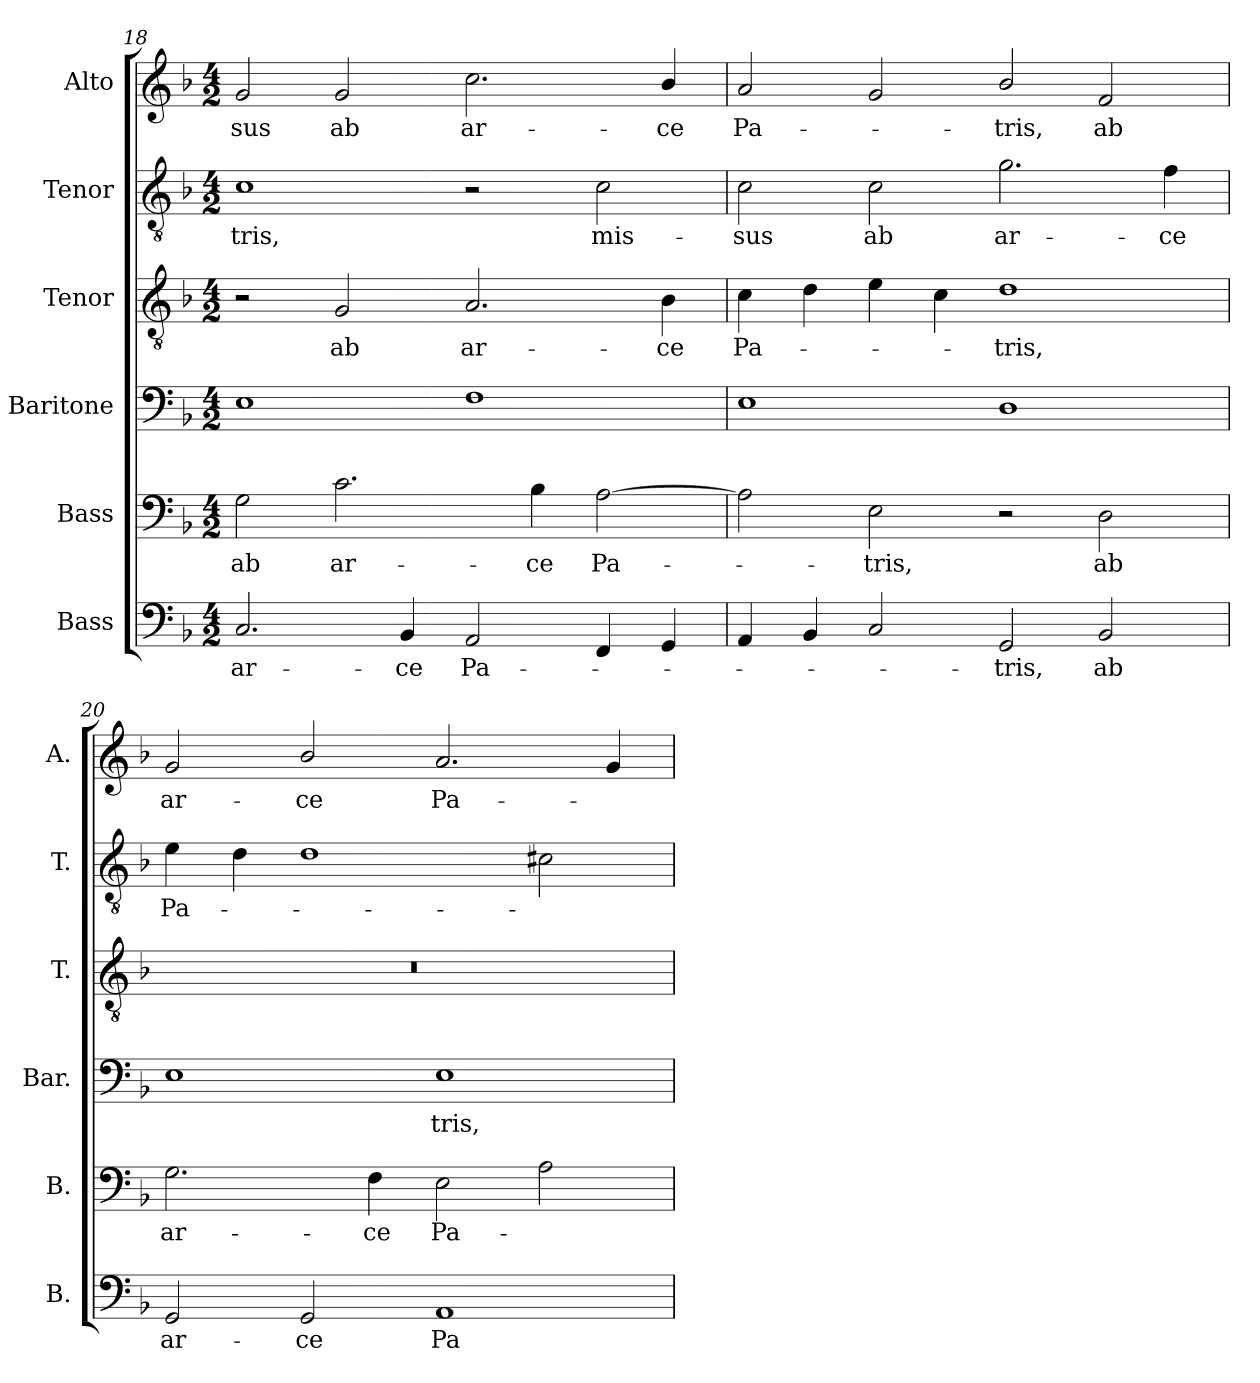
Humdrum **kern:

**kern	**text	**kern	**text	**kern	**text	**kern	**text	**kern	**text	**kern	**text
*part6	*part6	*part5	*part5	*part4	*part4	*part3	*part3	*part2	*part2	*part1	*part1
*staff6	*staff6	*staff5	*staff5	*staff4	*staff4	*staff3	*staff3	*staff2	*staff2	*staff1	*staff1
*I"Bass	*	*I"Bass	*	*I"Baritone	*	*I"Tenor	*	*I"Tenor	*	*I"Alto	*
*I'B.	*	*I'B.	*	*I'Bar.	*	*I'T.	*	*I'T.	*	*I'A.	*
*clefF4	*	*clefF4	*	*clefF4	*	*clefGv2	*	*clefGv2	*	*clefG2	*
*	*	*	*	*	*	*ITrd7c12	*	*ITrd7c12	*	*	*
*k[b-]	*	*k[b-]	*	*k[b-]	*	*k[b-]	*	*k[b-]	*	*k[b-]	*
*F:	*	*F:	*	*F:	*	*F:	*	*F:	*	*F:	*
*M4/2	*	*M4/2	*	*M4/2	*	*M4/2	*	*M4/2	*	*M4/2	*
=18	=18	=18	=18	=18	=18	=18	=18	=18	=18	=18	=18
!	!LO:LY:b:color=#000000	!	!	!	!	!	!	!	!	!	!
!	!	!	!LO:LY:b:color=#000000	!	!	!	!	!	!	!	!
!	!	!	!	!	!	!	!	!	!LO:LY:b:color=#000000	!	!
!	!	!	!	!	!	!	!	!	!	!	!LO:LY:b:color=#000000
2.Ci/	ar-	2Gi\	ab	1Ei	.	2r	.	1Ci	-tris,	2gi/	-sus
!	!	!	!LO:LY:b:color=#000000	!	!	!	!	!	!	!	!
!	!	!	!	!	!	!	!LO:LY:b:color=#000000	!	!	!	!
!	!	!	!	!	!	!	!	!	!	!	!LO:LY:b:color=#000000
.	.	2.ci\	ar-	.	.	2GGi/	ab	.	.	2gi/	ab
!	!LO:LY:b:color=#000000	!	!	!	!	!	!	!	!	!	!
4BB-i/	-ce	.	.	.	.	.	.	.	.	.	.
!	!LO:LY:b:color=#000000	!	!	!	!	!	!	!	!	!	!
!	!	!	!	!	!	!	!LO:LY:b:color=#000000	!	!	!	!
!	!	!	!	!	!	!	!	!	!	!	!LO:LY:b:color=#000000
2AAi/	Pa-	.	.	1Fi	.	2.AAi/	ar-	2r	.	2.cci\	ar-
!	!	!	!LO:LY:b:color=#000000	!	!	!	!	!	!	!	!
.	.	4B-i\	-ce	.	.	.	.	.	.	.	.
!	!	!	!LO:LY:b:color=#000000	!	!	!	!	!	!	!	!
!	!	!	!	!	!	!	!	!	!LO:LY:b:color=#000000	!	!
4FFi/	.	[2Ai\	Pa-	.	.	.	.	2Ci\	mis-	.	.
!	!	!	!	!	!	!	!LO:LY:b:color=#000000	!	!	!	!
!	!	!	!	!	!	!	!	!	!	!	!LO:LY:b:color=#000000
4GGi/	.	.	.	.	.	4BB-i\	-ce	.	.	4b-i/	-ce
=19	=19	=19	=19	=19	=19	=19	=19	=19	=19	=19	=19
!	!	!	!	!	!	!	!LO:LY:b:color=#000000	!	!	!	!
!	!	!	!	!	!	!	!	!	!LO:LY:b:color=#000000	!	!
!	!	!	!	!	!	!	!	!	!	!	!LO:LY:b:color=#000000
4AAi/	.	2Ai\]	.	1Ei	.	4Ci\	Pa-	2Ci\	-sus	2ai/	Pa-
4BB-i/	.	.	.	.	.	4Di\	.	.	.	.	.
!	!	!	!LO:LY:b:color=#000000	!	!	!	!	!	!	!	!
!	!	!	!	!	!	!	!	!	!LO:LY:b:color=#000000	!	!
2Ci/	.	2Ei\	-tris,	.	.	4Ei\	.	2Ci\	ab	2gi/	.
.	.	.	.	.	.	4Ci\	.	.	.	.	.
!	!LO:LY:b:color=#000000	!	!	!	!	!	!	!	!	!	!
!	!	!	!	!	!	!	!LO:LY:b:color=#000000	!	!	!	!
!	!	!	!	!	!	!	!	!	!LO:LY:b:color=#000000	!	!
!	!	!	!	!	!	!	!	!	!	!	!LO:LY:b:color=#000000
2GGi/	-tris,	2r	.	1Di	.	1Di	-tris,	2.Gi\	ar-	2b-i/	-tris,
!	!LO:LY:b:color=#000000	!	!	!	!	!	!	!	!	!	!
!	!	!	!LO:LY:b:color=#000000	!	!	!	!	!	!	!	!
!	!	!	!	!	!	!	!	!	!	!	!LO:LY:b:color=#000000
2BB-i/	ab	2Di\	ab	.	.	.	.	.	.	2fi/	ab
!	!	!	!	!	!	!	!	!	!LO:LY:b:color=#000000	!	!
.	.	.	.	.	.	.	.	4Fi\	-ce	.	.
=20	=20	=20	=20	=20	=20	=20	=20	=20	=20	=20	=20
!	!LO:LY:b:color=#000000	!	!	!	!	!	!	!	!	!	!
!	!	!	!LO:LY:b:color=#000000	!	!	!LO:N:vis=1	!	!	!	!	!
!	!	!	!	!	!	!	!	!	!LO:LY:b:color=#000000	!	!
!	!	!	!	!	!	!	!	!	!	!	!LO:LY:b:color=#000000
2GGi/	ar-	2.Gi\	ar-	1Ei	.	0r	.	4Ei\	Pa-	2gi/	ar-
.	.	.	.	.	.	.	.	4Di\	.	.	.
!	!LO:LY:b:color=#000000	!	!	!	!	!	!	!	!	!	!
!	!	!	!	!	!	!	!	!	!	!	!LO:LY:b:color=#000000
2GGi/	-ce	.	.	.	.	.	.	1Di	.	2b-i/	-ce
!	!	!	!LO:LY:b:color=#000000	!	!	!	!	!	!	!	!
.	.	4Fi\	-ce	.	.	.	.	.	.	.	.
!	!LO:LY:b:color=#000000	!	!	!	!	!	!	!	!	!	!
!	!	!	!LO:LY:b:color=#000000	!	!	!	!	!	!	!	!
!	!	!	!	!	!LO:LY:b:color=#000000	!	!	!	!	!	!
!	!	!	!	!	!	!	!	!	!	!	!LO:LY:b:color=#000000
1AAi	Pa-	2Ei\	Pa-	1Ei	-tris,	.	.	.	.	2.ai/	Pa-
.	.	2Ai\	.	.	.	.	.	2C#Xi\	.	.	.
.	.	.	.	.	.	.	.	.	.	4gi/	.
=	=	=	=	=	=	=	=	=	=	=	=
*-	*-	*-	*-	*-	*-	*-	*-	*-	*-	*-	*-
